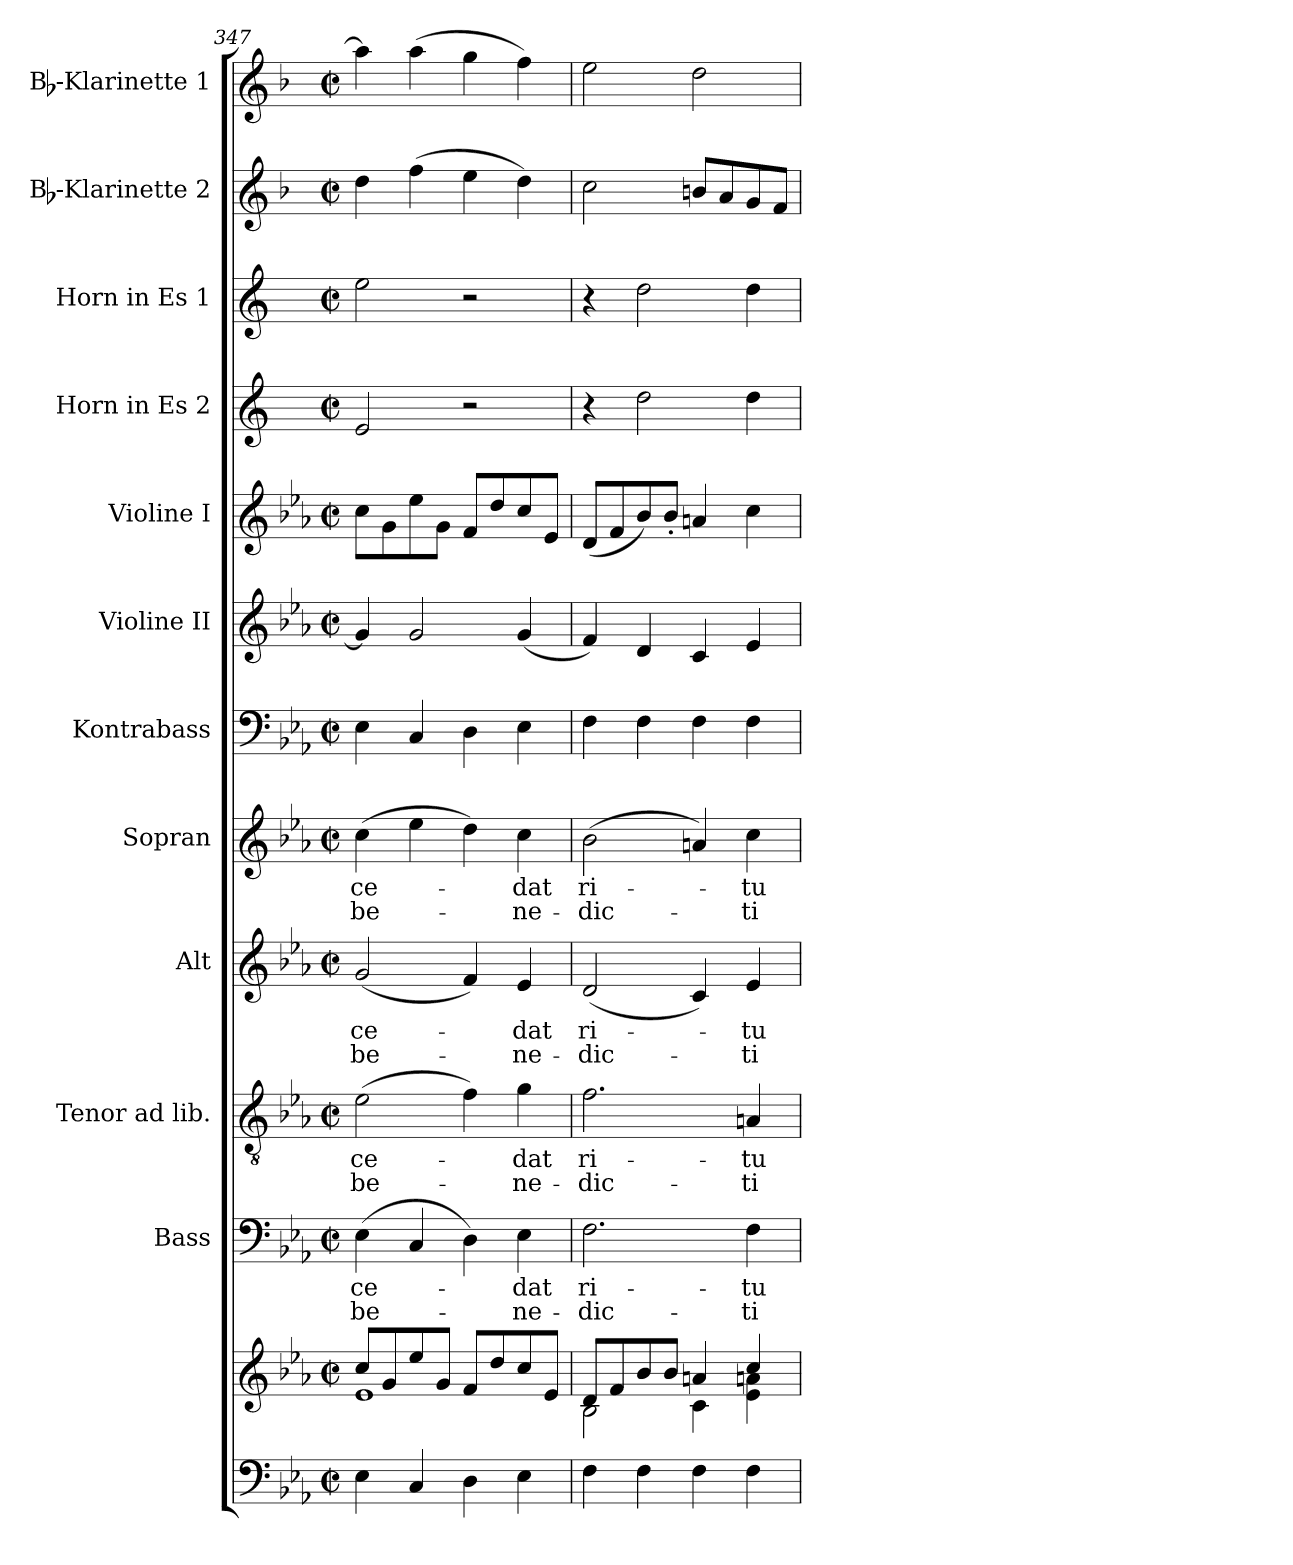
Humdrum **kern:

**kern	**kern	**kern	**text	**text	**kern	**text	**text	**kern	**text	**text	**kern	**text	**text	**kern	**kern	**kern	**kern	**kern	**kern	**kern
*part12	*part12	*part11	*part11	*part11	*part10	*part10	*part10	*part9	*part9	*part9	*part8	*part8	*part8	*part7	*part6	*part5	*part4	*part3	*part2	*part1
*staff13	*staff12	*staff11	*staff11	*staff11	*staff10	*staff10	*staff10	*staff9	*staff9	*staff9	*staff8	*staff8	*staff8	*staff7	*staff6	*staff5	*staff4	*staff3	*staff2	*staff1
*	*	*I"Bass	*	*	*I"Tenor ad lib.	*	*	*I"Alt	*	*	*I"Sopran	*	*	*I"Kontrabass	*I"Violine II	*I"Violine I	*I"Horn in Es 2	*I"Horn in Es 1	*I"Bb-Klarinette 2	*I"Bb-Klarinette 1
*	*	*I'B.	*	*	*I'T.	*	*	*I'A.	*	*	*I'S.	*	*	*I'Kb.	*I'Vl. II	*I'Vl. I	*	*	*I'Bb Kl. 2	*I'Bb Kl. 1
*clefF4	*clefG2	*clefF4	*	*	*clefGv2	*	*	*clefG2	*	*	*clefG2	*	*	*clefF4	*clefG2	*clefG2	*clefG2	*clefG2	*clefG2	*clefG2
*	*	*	*	*	*	*	*	*	*	*	*	*	*	*ITrd7c12	*	*	*ITrd5c9	*ITrd5c9	*ITrd1c2	*ITrd1c2
*k[b-e-a-]	*k[b-e-a-]	*k[b-e-a-]	*	*	*k[b-e-a-]	*	*	*k[b-e-a-]	*	*	*k[b-e-a-]	*	*	*k[b-e-a-]	*k[b-e-a-]	*k[b-e-a-]	*k[b-e-a-]	*k[b-e-a-]	*k[b-e-a-]	*k[b-e-a-]
*E-:	*E-:	*E-:	*	*	*E-:	*	*	*E-:	*	*	*E-:	*	*	*E-:	*E-:	*E-:	*E-:	*E-:	*E-:	*E-:
*M2/2	*M2/2	*M2/2	*	*	*M2/2	*	*	*M2/2	*	*	*M2/2	*	*	*M2/2	*M2/2	*M2/2	*M2/2	*M2/2	*M2/2	*M2/2
*met(c|)	*met(c|)	*met(c|)	*	*	*met(c|)	*	*	*met(c|)	*	*	*met(c|)	*	*	*met(c|)	*met(c|)	*met(c|)	*met(c|)	*met(c|)	*met(c|)	*met(c|)
=347	=347	=347	=347	=347	=347	=347	=347	=347	=347	=347	=347	=347	=347	=347	=347	=347	=347	=347	=347	=347
*	*^	*	*	*	*	*	*	*	*	*	*	*	*	*	*	*	*	*	*	*
!	!	!	!	!LO:LY:b	!LO:LY:b	!	!LO:LY:b	!LO:LY:b	!	!LO:LY:b	!LO:LY:b	!	!LO:LY:b	!LO:LY:b	!	!	!	!	!	!	!
4E-\	8cc/L	1e-	(>4E-\	ce-	be-	(>2e-\	ce-	be-	(<2g/	ce-	be-	(>4cc\	ce-	be-	4EE-\	4g/]	8cc\L	2G/	2g\	4cc\	4gg\]
.	8g/	.	.	.	.	.	.	.	.	.	.	.	.	.	.	.	8g\	.	.	.	.
4C/	8ee-/	.	4C/	.	.	.	.	.	.	.	.	4ee-\	.	.	4CC/	2g/	8ee-\	.	.	(>4ee-\	(>4gg\
.	8g/J	.	.	.	.	.	.	.	.	.	.	.	.	.	.	.	8g\J	.	.	.	.
4D\	8f/L	.	4D\)	.	.	4f\)	.	.	4f/)	.	.	4dd\)	.	.	4DD\	.	8f/L	2r	2r	4dd\	4ff\
.	8dd/	.	.	.	.	.	.	.	.	.	.	.	.	.	.	.	8dd/	.	.	.	.
!	!	!	!	!LO:LY:b	!LO:LY:b	!	!LO:LY:b	!LO:LY:b	!	!LO:LY:b	!LO:LY:b	!	!LO:LY:b	!LO:LY:b	!	!	!	!	!	!	!
4E-\	8cc/	.	4E-\	-dat	-ne-	4g\	-dat	-ne-	4e-/	-dat	-ne-	4cc\	-dat	-ne-	4EE-\	(<4g/	8cc/	.	.	4cc\)	4ee-\)
.	8e-/J	.	.	.	.	.	.	.	.	.	.	.	.	.	.	.	8e-/J	.	.	.	.
=348	=348	=348	=348	=348	=348	=348	=348	=348	=348	=348	=348	=348	=348	=348	=348	=348	=348	=348	=348	=348	=348
!	!	!	!	!LO:LY:b	!LO:LY:b	!	!LO:LY:b	!LO:LY:b	!	!LO:LY:b	!LO:LY:b	!	!LO:LY:b	!LO:LY:b	!	!	!	!	!	!	!
4F\	8d/L	2B-\	2.F\	ri-	-dic-	2.f\	ri-	-dic-	(<2d/	ri-	-dic-	(>2b-\	ri-	-dic-	4FF\	4f/)	(<8d/L	4r	4r	2b-\	2dd\
.	8f/	.	.	.	.	.	.	.	.	.	.	.	.	.	.	.	8f/	.	.	.	.
4F\	8b-/	.	.	.	.	.	.	.	.	.	.	.	.	.	4FF\	4d/	8b-/)	2f\	2f\	.	.
.	8b-/J	.	.	.	.	.	.	.	.	.	.	.	.	.	.	.	8b-'</J	.	.	.	.
4F\	4an/	4c\	.	.	.	.	.	.	4c/)	.	.	4an/)	.	.	4FF\	4c/	4an/	.	.	8an/L	2cc\
.	.	.	.	.	.	.	.	.	.	.	.	.	.	.	.	.	.	.	.	8g/	.
!	!	!	!	!LO:LY:b	!LO:LY:b	!	!LO:LY:b	!LO:LY:b	!	!LO:LY:b	!LO:LY:b	!	!LO:LY:b	!LO:LY:b	!	!	!	!	!	!	!
4F\	4cc/	4e-\ 4an\	4F\	-tu-	-ti-	4An/	-tu-	-ti-	4e-/	-tu-	-ti-	4cc\	-tu-	-ti-	4FF\	4e-/	4cc\	4f\	4f\	8f/	.
.	.	.	.	.	.	.	.	.	.	.	.	.	.	.	.	.	.	.	.	8e-/J	.
*	*v	*v	*	*	*	*	*	*	*	*	*	*	*	*	*	*	*	*	*	*	*
=	=	=	=	=	=	=	=	=	=	=	=	=	=	=	=	=	=	=	=	=
*-	*-	*-	*-	*-	*-	*-	*-	*-	*-	*-	*-	*-	*-	*-	*-	*-	*-	*-	*-	*-
